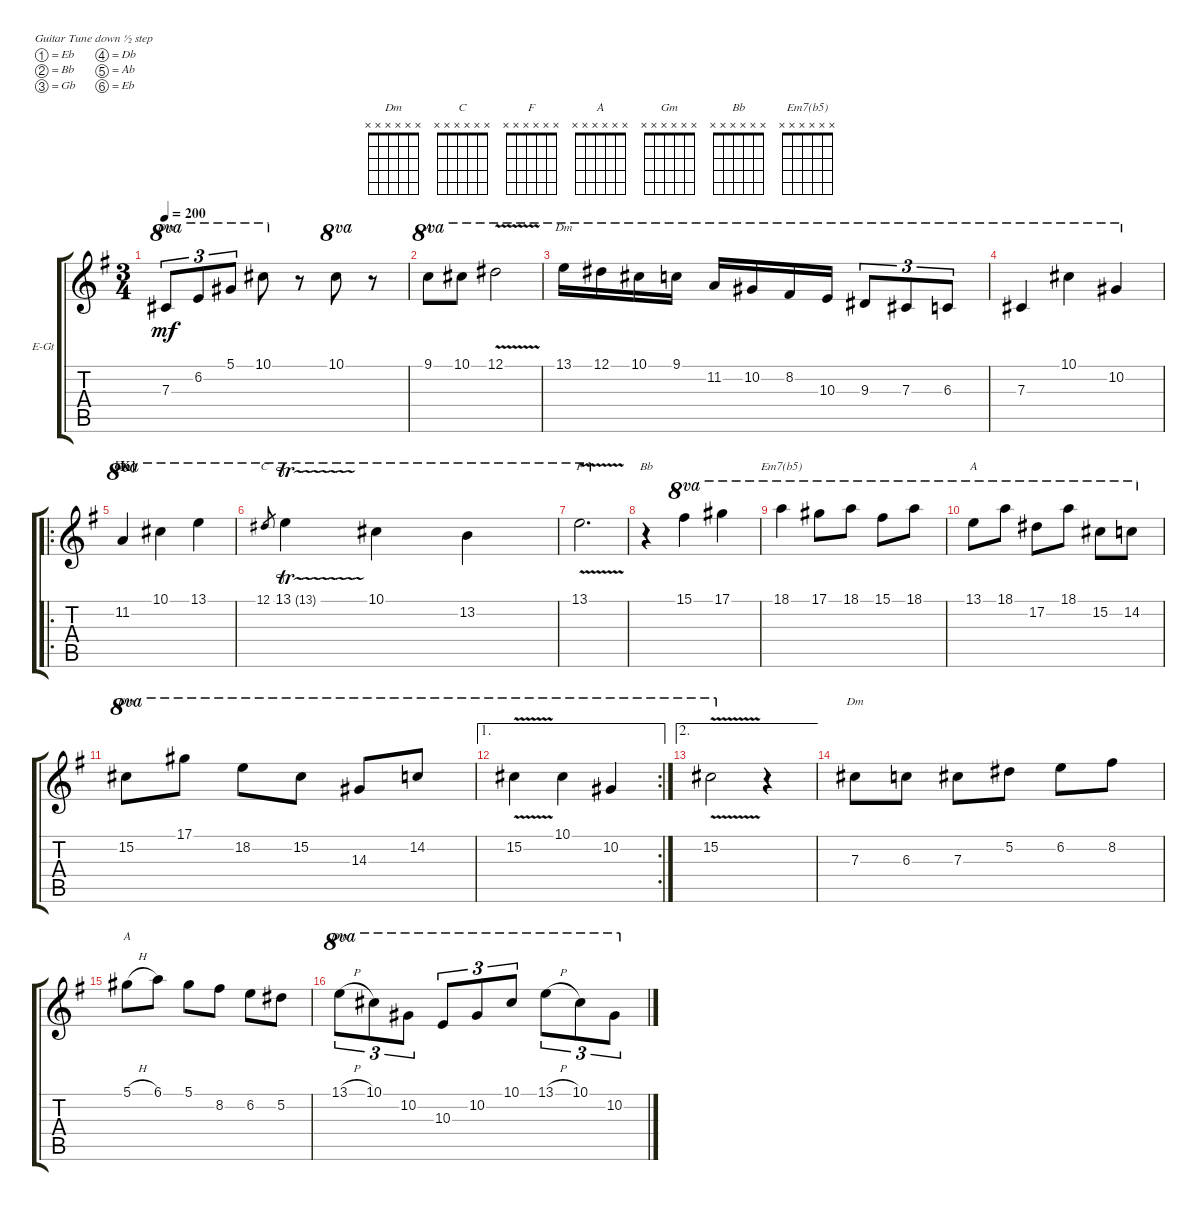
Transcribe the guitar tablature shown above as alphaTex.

\defaultSystemsLayout 4
\bracketExtendMode groupsimilarinstruments
\firstSystemTrackNameOrientation horizontal
\otherSystemsTrackNameOrientation horizontal
\track ("Yngwie Malmsteen" "E-Gt") {multiBarRest instrument distortionguitar}
\staff {score tabs}
\tuning (Eb4 Bb3 Gb3 Db3 Ab2 Eb2)
\chord ("Dm" x x x x x x)
\chord ("C" x x x x x x)
\chord ("F" x x x x x x)
\chord ("A" x x x x x x)
\chord ("Gm" x x x x x x)
\chord ("Bb" x x x x x x)
\chord ("Em7(b5)" x x x x x x)
\ts (3 4)
\tempo 200
\clef g2
\ks g
7.3.8{tu (3 2) ch "Dm" ot 8va dy mf} 6.2.8{tu (3 2) ot 8va} 5.1.8{tu (3 2) ot 8va} 10.1.8{ot 8va} r.8 10.1.8{ot 8va} r.8 |
9.1.8{ch "A" ot 8va} 10.1.8{ot 8va} 12.1{v}.2{ot 8va} |
13.1.16{ch "Dm" ot 8va} 12.1.16{ot 8va} 10.1.16{ot 8va} 9.1.16{ot 8va} 11.2.16{ot 8va} 10.2.16{ot 8va} 8.2.16{ot 8va} 10.3.16{ot 8va} 9.3.8{tu (3 2) ot 8va} 7.3.8{tu (3 2) ot 8va} 6.3.8{tu (3 2) ot 8va} |
7.3.4{ot 8va} 10.1.4{ot 8va} 10.2.4{ot 8va} |
\ro
\section ("K" "")
11.2.4{ch "Gm" ot 8va} 10.1.4{ot 8va} 13.1.4{ot 8va} |
12.1.8{ch "C" ot 8va gr} 13.1{tr (13 16)}.4{ot 8va} 10.1.4{ot 8va} 13.2.4{ot 8va} |
13.1{v}.2{d ch "F" ot 8va} |
r.4{ch "Bb"} 15.1.4{ot 8va} 17.1.4{ot 8va} |
18.1.4{ch "Em7(b5)" ot 8va} 17.1.8{ot 8va} 18.1.8{ot 8va} 15.1.8{ot 8va} 18.1.8{ot 8va} |
13.1.8{ch "A" ot 8va} 18.1.8{ot 8va} 17.2.8{ot 8va} 18.1.8{ot 8va} 15.2.8{ot 8va} 14.2.8{ot 8va} |
15.2.8{ch "Dm" ot 8va} 17.1.8{ot 8va} 18.2.8{ot 8va} 15.2.8{ot 8va} 14.3.8{ot 8va} 14.2.8{ot 8va} |
\ae 1
\rc 2
15.2{v}.4{ot 8va} 10.1.4{ot 8va} 10.2.4{ot 8va} |
\ae 2
15.2{v}.2{ot 8va} r.4 |
7.3.8{ch "Dm"} 6.3.8 7.3.8 5.2.8 6.2.8 8.2.8 |
5.1{h}.8{ch "A"} 6.1.8 5.1.8 8.2.8 6.2.8 5.2.8 |
13.1{h}.8{tu (3 2) ch "Dm" ot 8va} 10.1.8{tu (3 2) ot 8va} 10.2.8{tu (3 2) ot 8va} 10.3.8{tu (3 2) ot 8va} 10.2.8{tu (3 2) ot 8va} 10.1.8{tu (3 2) ot 8va} 13.1{h}.8{tu (3 2) ot 8va} 10.1.8{tu (3 2) ot 8va} 10.2.8{tu (3 2) ot 8va}
